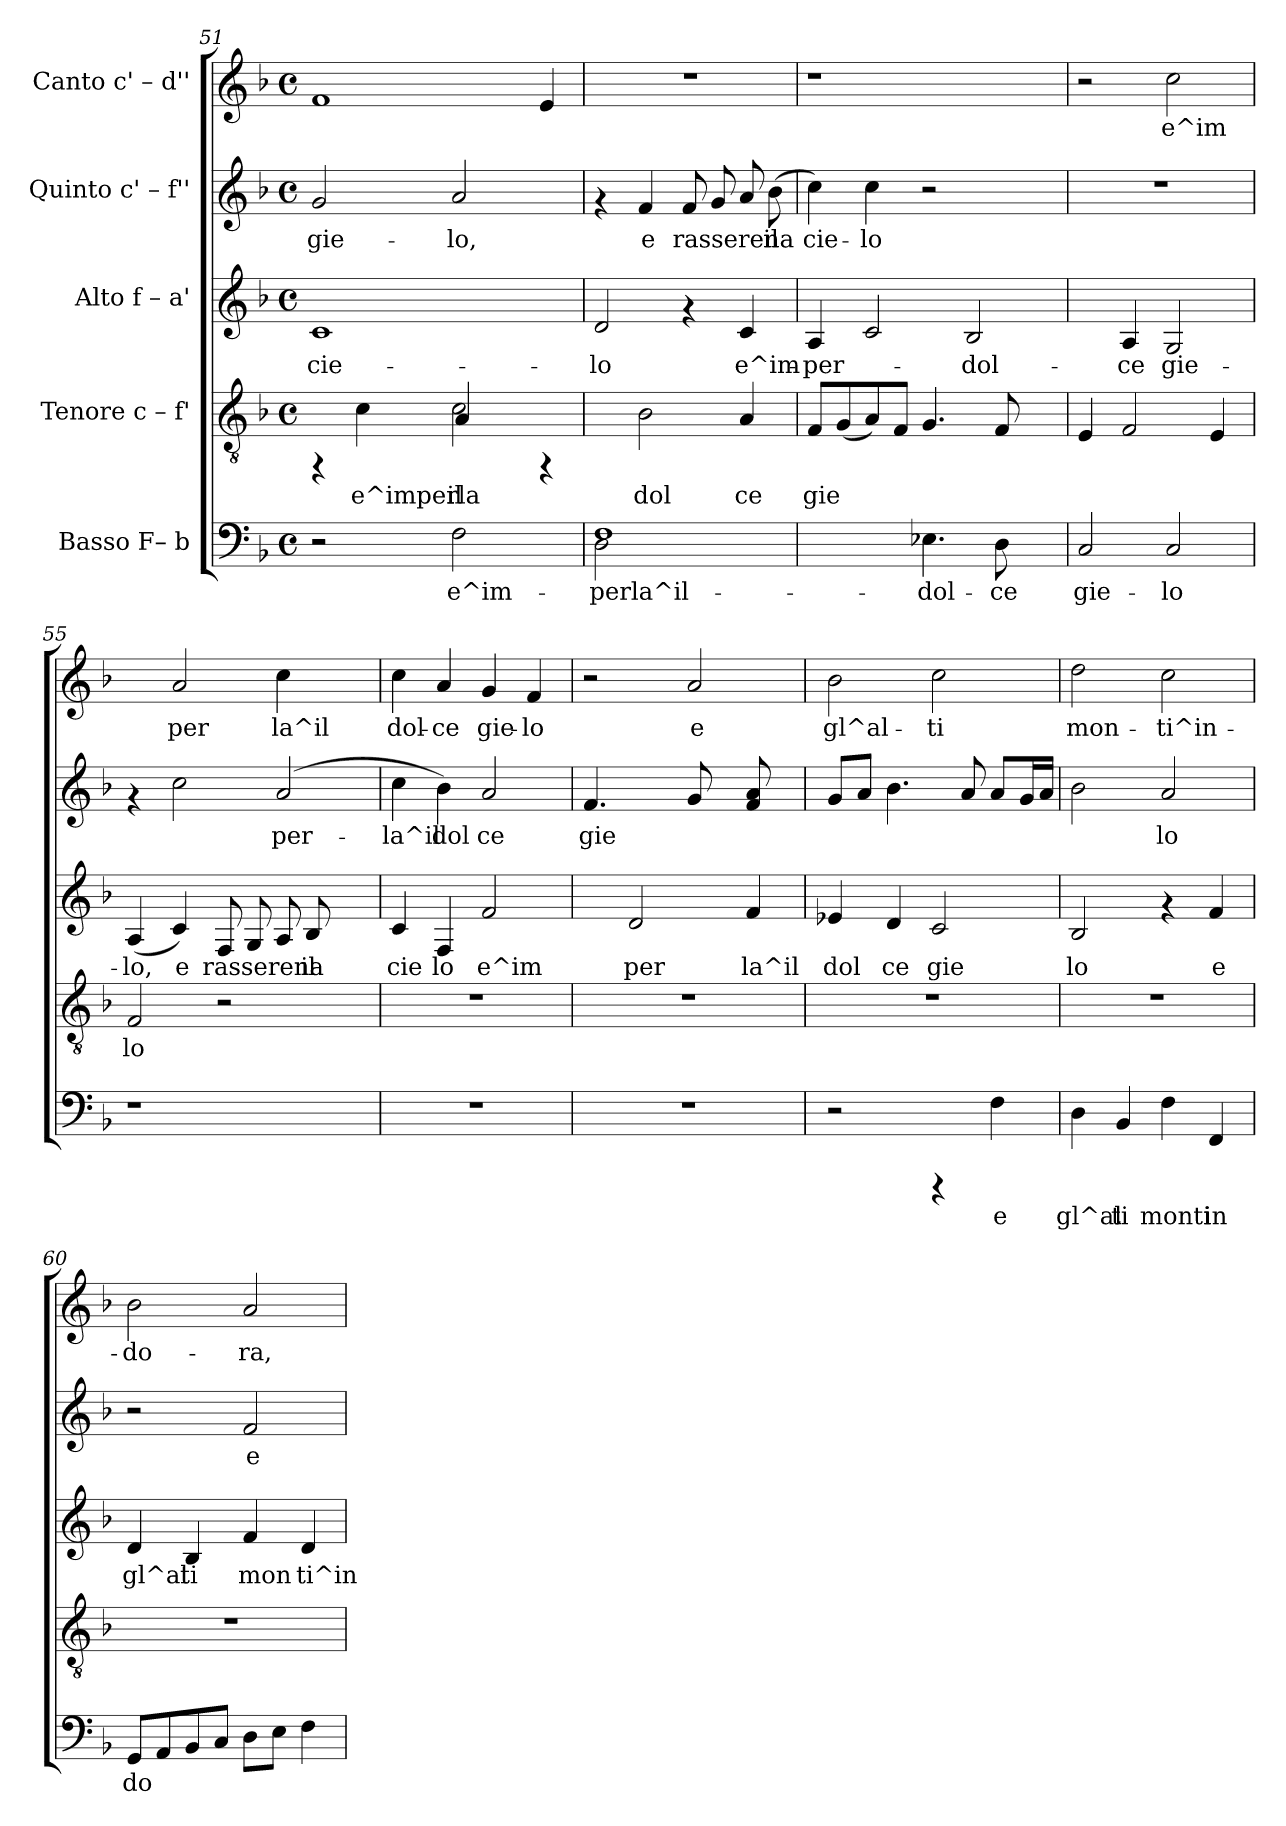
**kern	**text	**kern	**text	**kern	**text	**kern	**text	**kern	**text
*part5	*part5	*part4	*part4	*part3	*part3	*part2	*part2	*part1	*part1
*staff5	*staff5	*staff4	*staff4	*staff3	*staff3	*staff2	*staff2	*staff1	*staff1
*I"Basso  F– b	*	*I"Tenore  c – f'	*	*I"Alto  f – a'	*	*I"Quinto  c' – f''	*	*I"Canto  c' – d''	*
*clefF4	*	*clefGv2	*	*clefG2	*	*clefG2	*	*clefG2	*
*k[b-]	*	*k[b-]	*	*k[b-]	*	*k[b-]	*	*k[b-]	*
*F:	*	*F:	*	*F:	*	*F:	*	*F:	*
*M4/4	*	*M4/4	*	*M4/4	*	*M4/4	*	*M4/4	*
*met(c)	*	*met(c)	*	*met(c)	*	*met(c)	*	*met(c)	*
=51	=51	=51	=51	=51	=51	=51	=51	=51	=51
*	*	*^	*	*	*	*	*	*	*
!	!	!	!	!	!	!LO:LY:b:rj	!	!LO:LY:b:cj	!	!
2r	.	4rFF	2ryy	.	1c	cie-	2g/	gie-	1f	.
!	!	!	!	!LO:LY:b:rj	!	!	!	!	!	!
.	.	4c\	.	e^imperla	.	.	.	.	.	.
!	!LO:LY:b:rj	!	!	!LO:LY:b:rj	!	!	!	!LO:LY:b:cj	!	!
2F\	e^im-	2c\	4A/	il	.	.	2a/	-lo,	.	.
.	.	.	2ryy	.	.	.	.	.	.	.
!	!	!	!	!	!	!	!	!	!	!LO:LY:b:cj
4ryy	.	4rFF	.	.	4ryy	.	4ryy	.	4e/	.
*	*	*v	*v	*	*	*	*	*	*	*
=52	=52	=52	=52	=52	=52	=52	=52	=52	=52
*^	*	*	*	*	*	*	*	*	*
!	!	!LO:LY:b:rj	!	!	!	!LO:LY:b:rj	!	!	!	!
1F	2D\	-perla^il-	4ryy	.	2d/	-lo	4rf	.	1r	.
!	!	!	!	!LO:LY:b:rj	!	!	!	!LO:LY:b:cj	!	!
.	.	.	2B-\	dol	.	.	4f/	e	.	.
!	!	!	!	!	!	!	!	!LO:LY:b:cj	!	!
.	2ryy	.	.	.	4rf	.	8f/	rasserena	.	.
!	!	!	!	!	!	!	!	!LO:LY:b:cj	!	!
.	.	.	.	.	.	.	8g/	.	.	.
!	!	!	!	!LO:LY:b:rj	!	!LO:LY:b:rj	!	!LO:LY:b:cj	!	!
.	.	.	4A/	ce	4c/	e^im-	8a/	.	.	.
!	!	!	!	!	!	!	!	!LO:LY:b:cj	!	!
.	.	.	.	.	.	.	(<8b-\	il	.	.
*v	*v	*	*	*	*	*	*	*	*	*
=53	=53	=53	=53	=53	=53	=53	=53	=53	=53
!	!	!	!LO:LY:b:rj	!	!LO:LY:b:rj	!	!LO:LY:b:cj	!	!
2ryy	.	8F/L	gie	4A/	-per-	4cc\)	cie-	1r	.
!	!	!	!LO:LY:b:rj	!	!	!	!	!	!
.	.	(>8G/	.	.	.	.	.	.	.
!	!	!	!LO:LY:b:rj	!	!	!	!LO:LY:b:cj	!	!
.	.	8A/)	.	2c/	.	4cc\	-lo	.	.
!	!	!	!LO:LY:b:rj	!	!	!	!	!	!
.	.	8F/J	.	.	.	.	.	.	.
!	!LO:LY:b:rj	!	!LO:LY:b:rj	!	!	!	!	!	!
4.E-X\	-dol-	4.G/	.	.	.	2r	.	.	.
!	!	!	!	!	!LO:LY:b:rj	!	!	!	!
.	.	.	.	2B-/	-dol-	.	.	.	.
!	!LO:LY:b:rj	!	!LO:LY:b:rj	!	!	!	!	!	!
8D\	-ce	8F/	.	.	.	.	.	.	.
4ryy	.	4ryy	.	.	.	4ryy	.	4ryy	.
=54	=54	=54	=54	=54	=54	=54	=54	=54	=54
!	!LO:LY:b:rj	!	!LO:LY:b:rj	!	!	!	!	!	!
2C/	gie-	4E/	.	4ryy	.	1r	.	2r	.
!	!	!	!LO:LY:b:rj	!	!LO:LY:b:rj	!	!	!	!
.	.	2F/	.	4A/	-ce	.	.	.	.
!	!LO:LY:b:rj	!	!	!	!LO:LY:b:rj	!	!	!	!LO:LY:b:cj
2C/	-lo	.	.	2G/	gie-	.	.	2cc\	e^im
!	!	!	!LO:LY:b:rj	!	!	!	!	!	!
.	.	4E/	.	.	.	.	.	.	.
=55	=55	=55	=55	=55	=55	=55	=55	=55	=55
!	!	!	!LO:LY:b:rj	!	!LO:LY:b:rj	!	!	!	!
1r	.	2F/	lo	(>4A/	-lo,	4rf	.	4ryy	.
!	!	!	!	!	!LO:LY:b:rj	!	!	!	!LO:LY:b:cj
.	.	.	.	4c/)	e	2cc\	.	2a/	per
!	!	!	!	!	!LO:LY:b:rj	!	!	!	!
.	.	2r	.	8F/	rasserena	.	.	.	.
!	!	!	!	!	!LO:LY:b:rj	!	!	!	!
.	.	.	.	8G/	.	.	.	.	.
!	!	!	!	!	!LO:LY:b:rj	!	!LO:LY:b:cj	!	!LO:LY:b:cj
.	.	.	.	8A/	.	(>2a/	per-	4cc\	la^il
!	!	!	!	!	!LO:LY:b:rj	!	!	!	!
.	.	.	.	8B-/	il	.	.	.	.
4ryy	.	4ryy	.	4ryy	.	.	.	4ryy	.
!!LO:PB:g=z
=56	=56	=56	=56	=56	=56	=56	=56	=56	=56
!	!	!	!	!	!LO:LY:b:rj	!	!LO:LY:b:cj	!	!LO:LY:b:cj
1r	.	1r	.	4c/	cie	4cc\	-la^il	4cc\	dol-
!	!	!	!	!	!LO:LY:b:rj	!	!LO:LY:b:cj	!	!LO:LY:b:cj
.	.	.	.	4F/	lo	4b-\)	dol	4a/	-ce
!	!	!	!	!	!LO:LY:b:rj	!	!LO:LY:b:cj	!	!LO:LY:b:cj
.	.	.	.	2f/	e^im	2a/	ce	4g/	gie-
!	!	!	!	!	!	!	!	!	!LO:LY:b:cj
.	.	.	.	.	.	.	.	4f/	-lo
=57	=57	=57	=57	=57	=57	=57	=57	=57	=57
!	!	!	!	!	!	!	!LO:LY:b:cj	!	!
1r	.	1r	.	4ryy	.	4.f/	gie	2r	.
!	!	!	!	!	!LO:LY:b:rj	!	!	!	!
.	.	.	.	2d/	per	.	.	.	.
.	.	.	.	.	.	8ryy	.	.	.
!	!	!	!	!	!	!	!LO:LY:b:cj	!	!LO:LY:b:cj
.	.	.	.	.	.	8g/	.	2a/	e
.	.	.	.	.	.	8ryy	.	.	.
!	!	!	!	!	!LO:LY:b:rj	!	!LO:LY:b:cj	!	!
.	.	.	.	4f/	la^il	8a/ 8f/	.	.	.
.	.	.	.	.	.	8ryy	.	.	.
=58	=58	=58	=58	=58	=58	=58	=58	=58	=58
!	!	!	!	!	!LO:LY:b:rj	!	!LO:LY:b:cj	!	!LO:LY:b:cj
2r	.	1r	.	4e-X/	dol	8g/L	.	2b-\	gl^al-
!	!	!	!	!	!	!	!LO:LY:b:cj	!	!
.	.	.	.	.	.	8a/J	.	.	.
!	!	!	!	!	!LO:LY:b:rj	!	!LO:LY:b:cj	!	!
.	.	.	.	4d/	ce	4.b-\	.	.	.
!	!	!	!	!	!LO:LY:b:rj	!	!	!	!LO:LY:b:cj
4rCCC	.	.	.	2c/	gie	.	.	2cc\	-ti
!	!	!	!	!	!	!	!LO:LY:b:cj	!	!
.	.	.	.	.	.	8a/	.	.	.
!	!LO:LY:b:rj	!	!	!	!	!	!LO:LY:b:cj	!	!
4F\	e	.	.	.	.	8a/L	.	.	.
!	!	!	!	!	!	!	!LO:LY:b:cj	!	!
.	.	.	.	.	.	16g/	.	.	.
!	!	!	!	!	!	!	!LO:LY:b:cj	!	!
.	.	.	.	.	.	16a/J	.	.	.
=59	=59	=59	=59	=59	=59	=59	=59	=59	=59
!	!LO:LY:b:rj	!	!	!	!LO:LY:b:rj	!	!LO:LY:b:cj	!	!LO:LY:b:cj
4D\	gl^al	1r	.	2B-/	lo	2b-\	.	2dd\	mon-
!	!LO:LY:b:rj	!	!	!	!	!	!	!	!
4BB-/	ti	.	.	.	.	.	.	.	.
!	!LO:LY:b:rj	!	!	!	!	!	!LO:LY:b:cj	!	!LO:LY:b:cj
4F\	monti	.	.	4rf	.	2a/	lo	2cc\	-ti^in-
!	!LO:LY:b:rj	!	!	!	!LO:LY:b:rj	!	!	!	!
4FF/	in	.	.	4f/	e	.	.	.	.
=60	=60	=60	=60	=60	=60	=60	=60	=60	=60
!	!LO:LY:b:rj	!	!	!	!LO:LY:b:rj	!	!	!	!LO:LY:b:cj
8GG/L	do	1r	.	4d/	gl^al	2r	.	2b-\	-do-
!	!LO:LY:b:rj	!	!	!	!	!	!	!	!
8AA/	.	.	.	.	.	.	.	.	.
!	!LO:LY:b:rj	!	!	!	!LO:LY:b:rj	!	!	!	!
8BB-/	.	.	.	4B-/	ti	.	.	.	.
!	!LO:LY:b:rj	!	!	!	!	!	!	!	!
8C/J	.	.	.	.	.	.	.	.	.
!	!LO:LY:b:rj	!	!	!	!LO:LY:b:rj	!	!LO:LY:b:cj	!	!LO:LY:b:cj
8D\L	.	.	.	4f/	mon	2f/	e	2a/	-ra,
!	!LO:LY:b:rj	!	!	!	!	!	!	!	!
8E\J	.	.	.	.	.	.	.	.	.
!	!LO:LY:b:rj	!	!	!	!LO:LY:b:rj	!	!	!	!
4F\	.	.	.	4d/	ti^in	.	.	.	.
=	=	=	=	=	=	=	=	=	=
*-	*-	*-	*-	*-	*-	*-	*-	*-	*-
